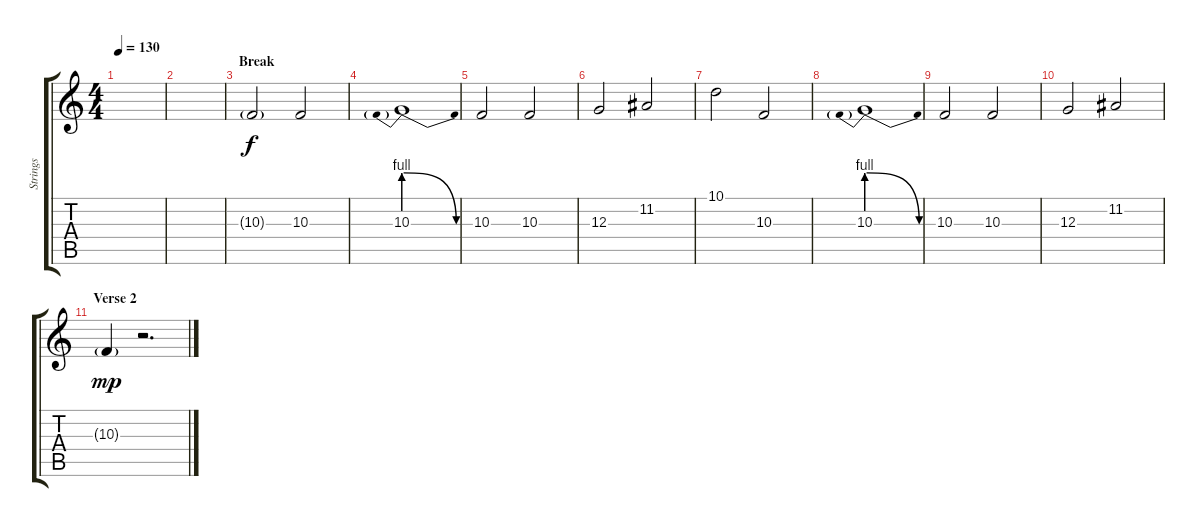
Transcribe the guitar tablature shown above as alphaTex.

\track ("Strings" "Strings") {instrument violin}
\staff {score tabs}
\tuning (E4 B3 G3 D3 A2 E2) {hide}
\ts (4 4)
\tempo 130
\clef g2
\ks c
|
|
\section ("" "Break")
10.3{g}.2 10.3.2{dy f} |
10.3{be (prebendrelease 0 4 60 0)}.1 |
10.3.2 10.3.2 |
12.3.2 11.2.2 |
10.1.2 10.3.2 |
10.3{be (prebendrelease 0 4 60 0)}.1 |
10.3.2 10.3.2 |
12.3.2 11.2.2 |
\section ("" "Verse 2")
10.3{g}.4{dy mp} r.2{d}
